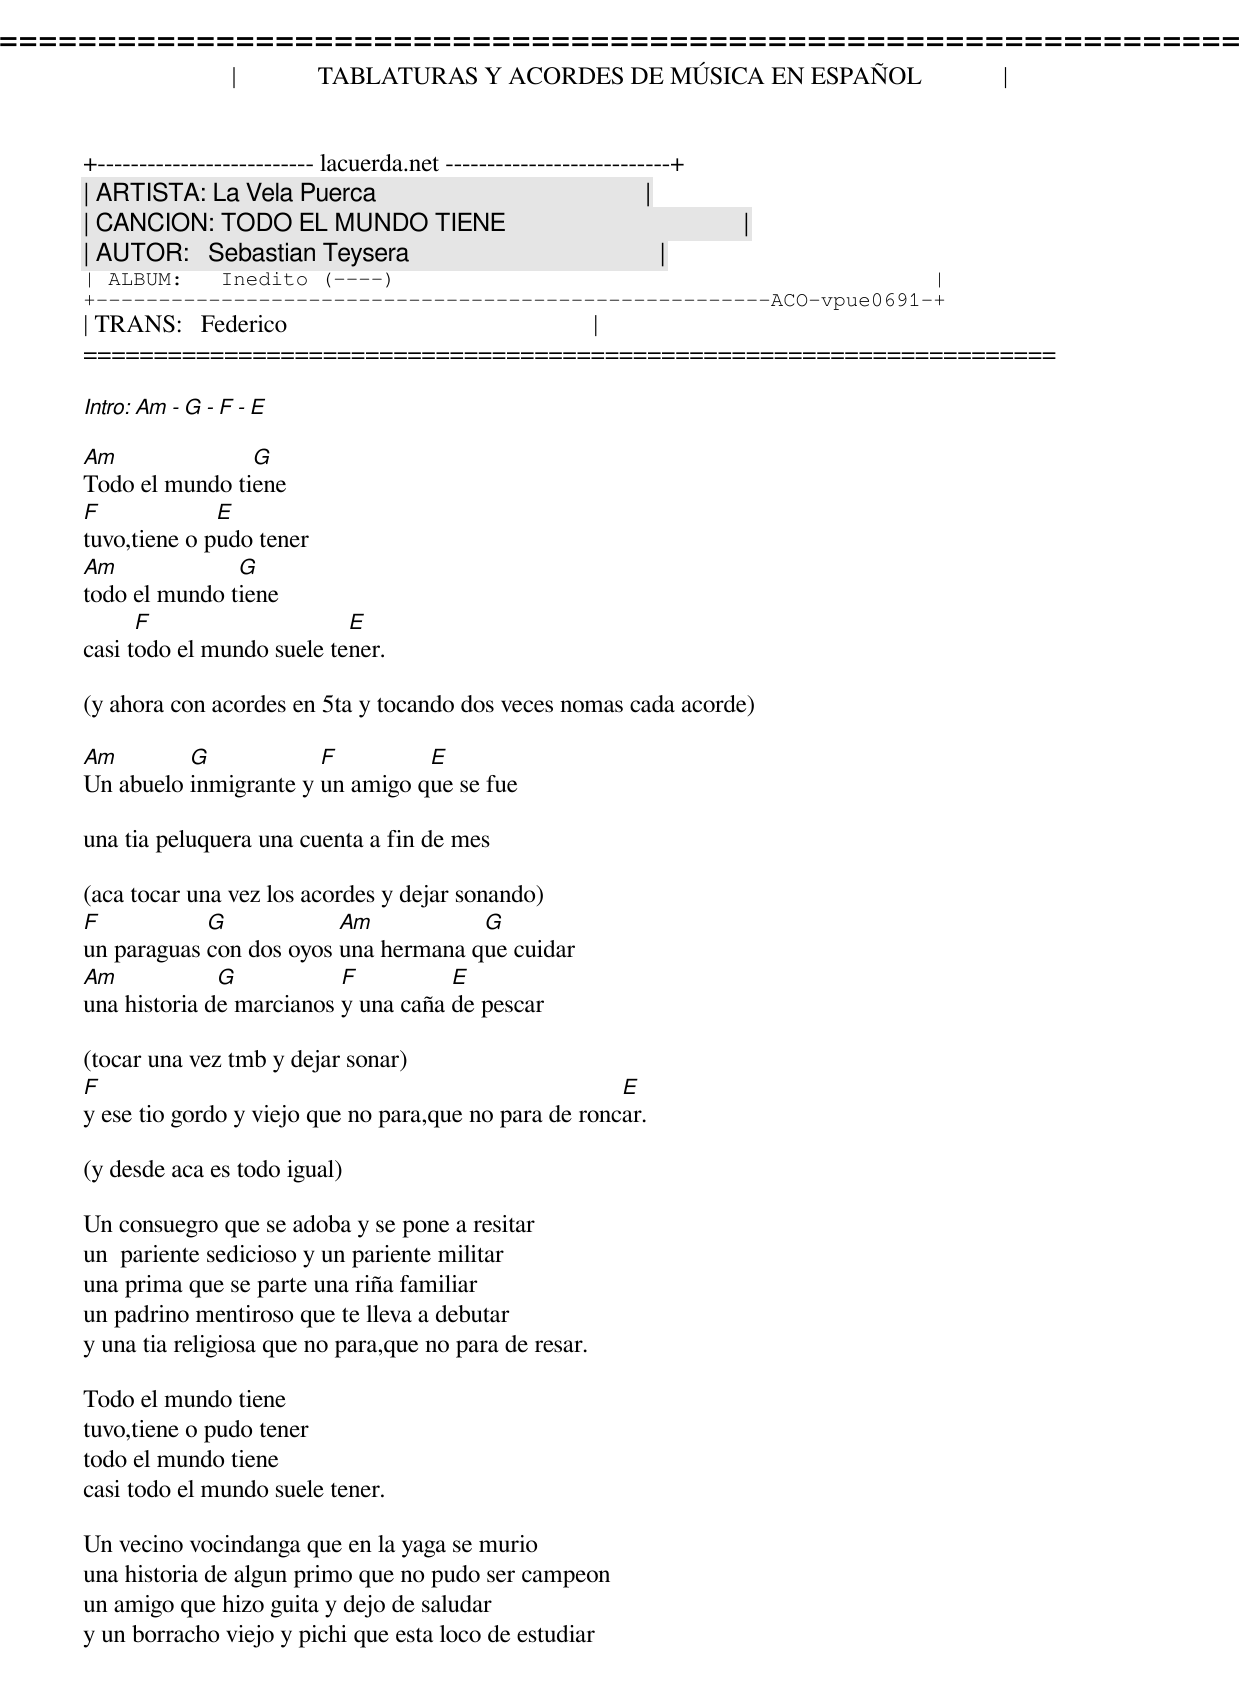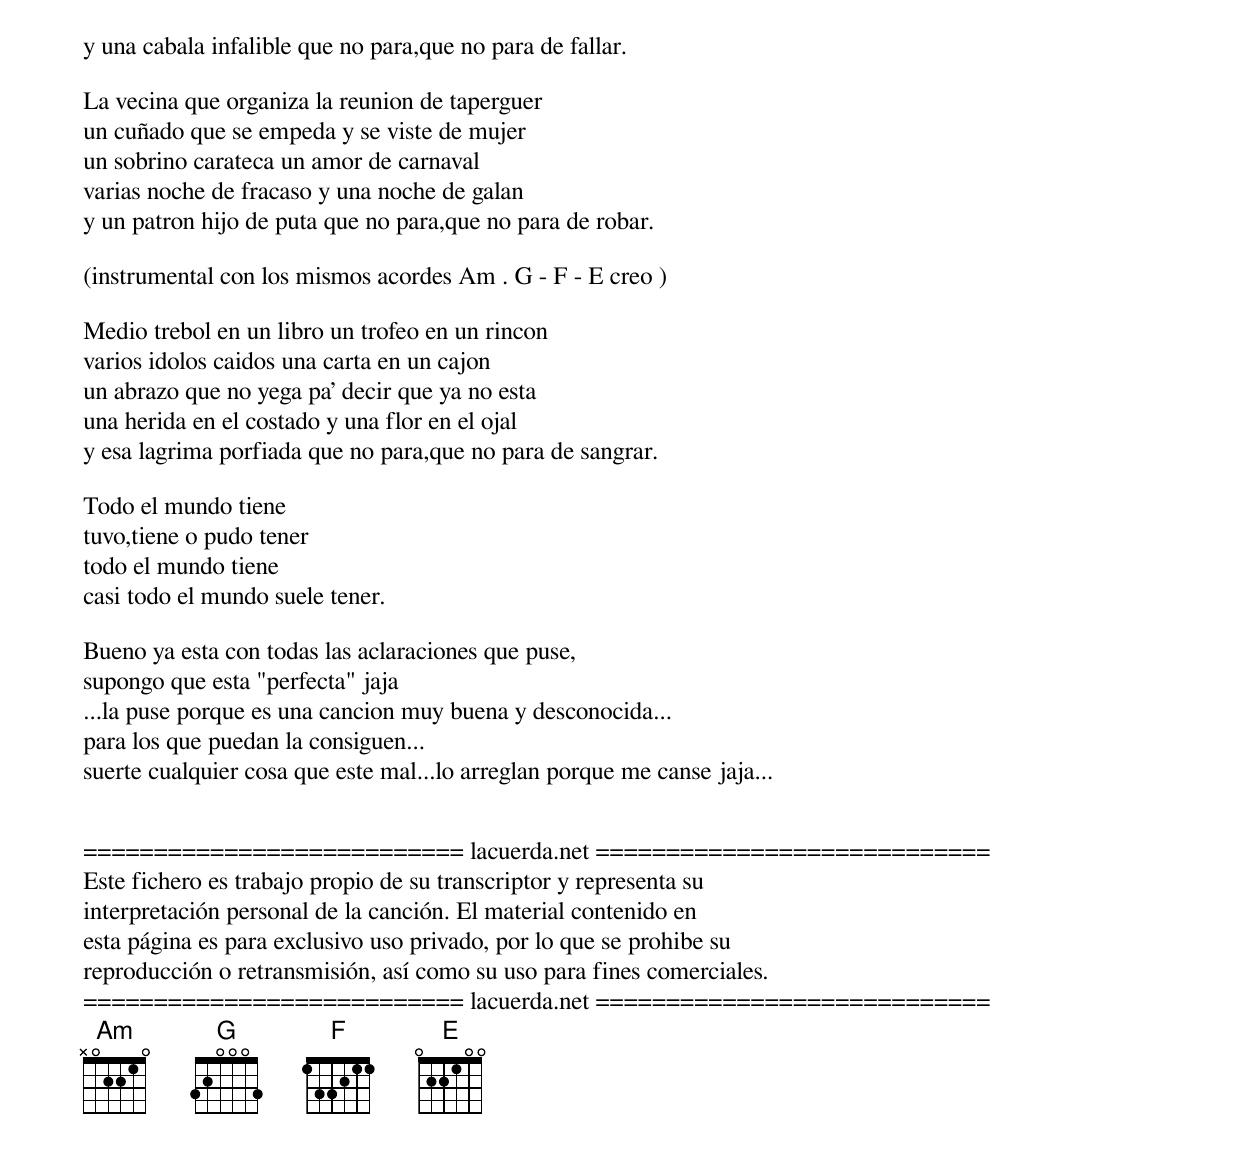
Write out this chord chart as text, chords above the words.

=====================================================================
|             TABLATURAS Y ACORDES DE MÚSICA EN ESPAÑOL             |
+-------------------------- lacuerda.net ---------------------------+
| ARTISTA: La Vela Puerca                                           |
| CANCION: TODO EL MUNDO TIENE                                      |
| AUTOR:   Sebastian Teysera                                        |
| ALBUM:   Inedito (----)                                           |
+------------------------------------------------------ACO-vpue0691-+
| TRANS:   Federico                                                 |
=====================================================================

Intro: Am - G - F - E

Am              G
Todo el mundo tiene
F             E
tuvo,tiene o pudo tener
Am             G
todo el mundo tiene
      F                    E
casi todo el mundo suele tener.

(y ahora con acordes en 5ta y tocando dos veces nomas cada acorde)

Am        G            F         E
Un abuelo inmigrante y un amigo que se fue

una tia peluquera una cuenta a fin de mes

(aca tocar una vez los acordes y dejar sonando)
F           G            Am           G
un paraguas con dos oyos una hermana que cuidar
Am            G           F          E
una historia de marcianos y una caña de pescar

(tocar una vez tmb y dejar sonar)
F                                                      E
y ese tio gordo y viejo que no para,que no para de roncar.

(y desde aca es todo igual)

Un consuegro que se adoba y se pone a resitar
un  pariente sedicioso y un pariente militar
una prima que se parte una riña familiar
un padrino mentiroso que te lleva a debutar
y una tia religiosa que no para,que no para de resar.

Todo el mundo tiene
tuvo,tiene o pudo tener
todo el mundo tiene
casi todo el mundo suele tener.

Un vecino vocindanga que en la yaga se murio
una historia de algun primo que no pudo ser campeon
un amigo que hizo guita y dejo de saludar
y un borracho viejo y pichi que esta loco de estudiar
y una cabala infalible que no para,que no para de fallar.

La vecina que organiza la reunion de taperguer
un cuñado que se empeda y se viste de mujer
un sobrino carateca un amor de carnaval
varias noche de fracaso y una noche de galan
y un patron hijo de puta que no para,que no para de robar.

(instrumental con los mismos acordes Am . G - F - E creo )

Medio trebol en un libro un trofeo en un rincon
varios idolos caidos una carta en un cajon
un abrazo que no yega pa' decir que ya no esta
una herida en el costado y una flor en el ojal
y esa lagrima porfiada que no para,que no para de sangrar.

Todo el mundo tiene
tuvo,tiene o pudo tener
todo el mundo tiene
casi todo el mundo suele tener.

Bueno ya esta con todas las aclaraciones que puse,
supongo que esta "perfecta" jaja
...la puse porque es una cancion muy buena y desconocida...
para los que puedan la consiguen...
suerte cualquier cosa que este mal...lo arreglan porque me canse jaja...


=========================== lacuerda.net ============================
Este fichero es trabajo propio de su transcriptor y representa su
interpretación personal de la canción. El material contenido en
esta página es para exclusivo uso privado, por lo que se prohibe su
reproducción o retransmisión, así como su uso para fines comerciales.
=========================== lacuerda.net ============================
